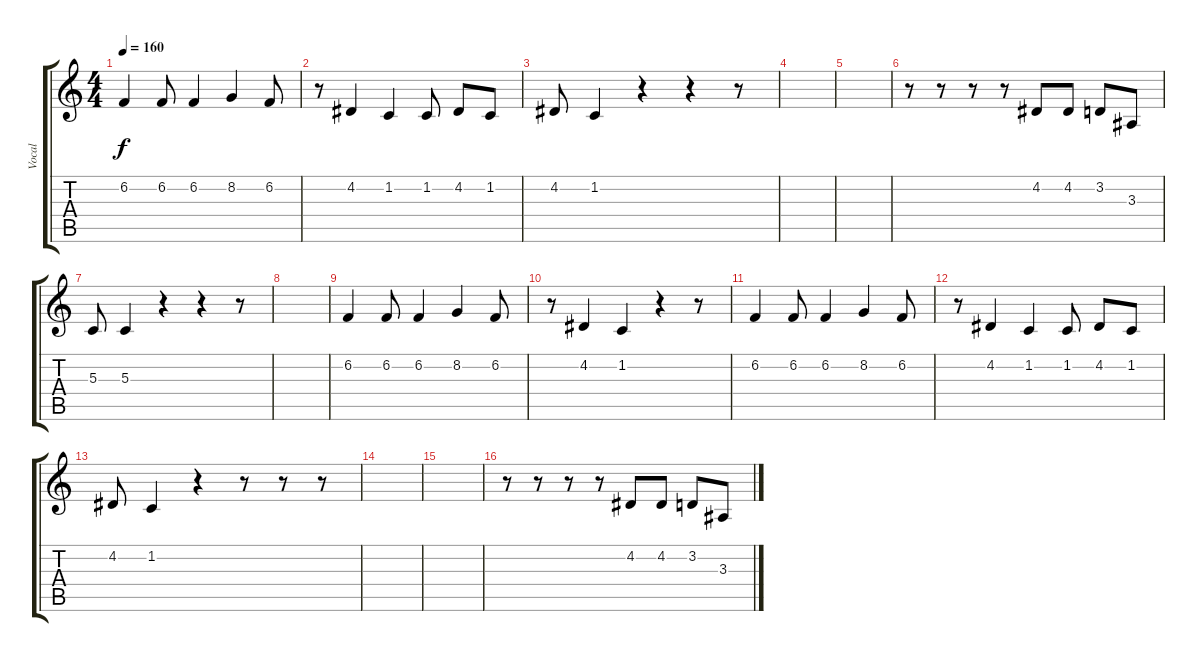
\track ("Vocal" "Vocal") {instrument stringensemble1}
\staff {score tabs}
\tuning (E4 B3 G3 D3 A2 E2) {hide}
\ts (4 4)
\tempo 160
\clef g2
\ks c
6.2.4{dy f} 6.2.8 6.2.4 8.2.4 6.2.8 |
r.8 4.2.4 1.2.4 1.2.8 4.2.8 1.2.8 |
4.2.8 1.2.4 r.4 r.4 r.8 |
|
|
r.8 r.8 r.8 r.8 4.2.8 4.2.8 3.2.8 3.3.8 |
5.3.8 5.3.4 r.4 r.4 r.8 |
|
6.2.4 6.2.8 6.2.4 8.2.4 6.2.8 |
r.8 4.2.4 1.2.4 r.4 r.8 |
6.2.4 6.2.8 6.2.4 8.2.4 6.2.8 |
r.8 4.2.4 1.2.4 1.2.8 4.2.8 1.2.8 |
4.2.8 1.2.4 r.4 r.8 r.8 r.8 |
|
|
r.8 r.8 r.8 r.8 4.2.8 4.2.8 3.2.8 3.3.8
